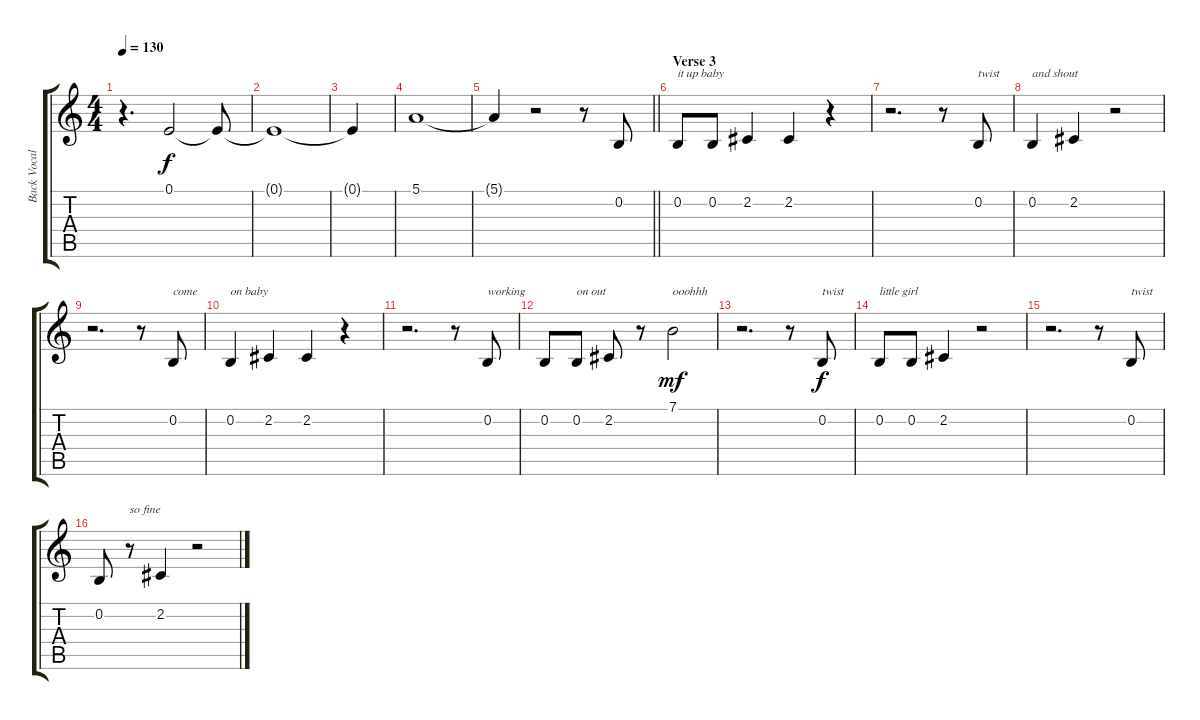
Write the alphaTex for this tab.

\track ("Back Vocal 2" "Back Vocal") {instrument baritonesax}
\staff {score tabs}
\tuning (E4 B3 G3 D3 A2 E2) {hide}
\ts (4 4)
\tempo 130
\clef g2
\ks c
r.4{d dy f} 0.1.2{volume 16} 0.1{t}.8 |
0.1{t}.1 |
0.1{t}.4{volume 12} |
5.1.1{volume 16} |
\barLineRight lightlight
5.1{t}.4 r.2 r.8 0.2.8{volume 10} |
\section ("" "Verse 3")
0.2.8{txt "it up baby"} 0.2.8 2.2.4 2.2.4 r.4 |
r.2{d} r.8 0.2.8{txt "twist"} |
0.2.4{txt "and shout"} 2.2.4 r.2 |
r.2{d} r.8 0.2.8{txt "come"} |
0.2.4{txt "on baby"} 2.2.4 2.2.4 r.4 |
r.2{d} r.8 0.2.8{txt "working"} |
0.2.8 0.2.8{txt "on out"} 2.2.8 r.8 7.1.2{txt "ooohhh" dy mf} |
r.2{d} r.8 0.2.8{txt "twist" dy f} |
0.2.8{txt "little girl"} 0.2.8 2.2.4 r.2 |
r.2{d} r.8 0.2.8{txt "twist"} |
0.2.8 r.8{txt "so fine"} 2.2.4 r.2
